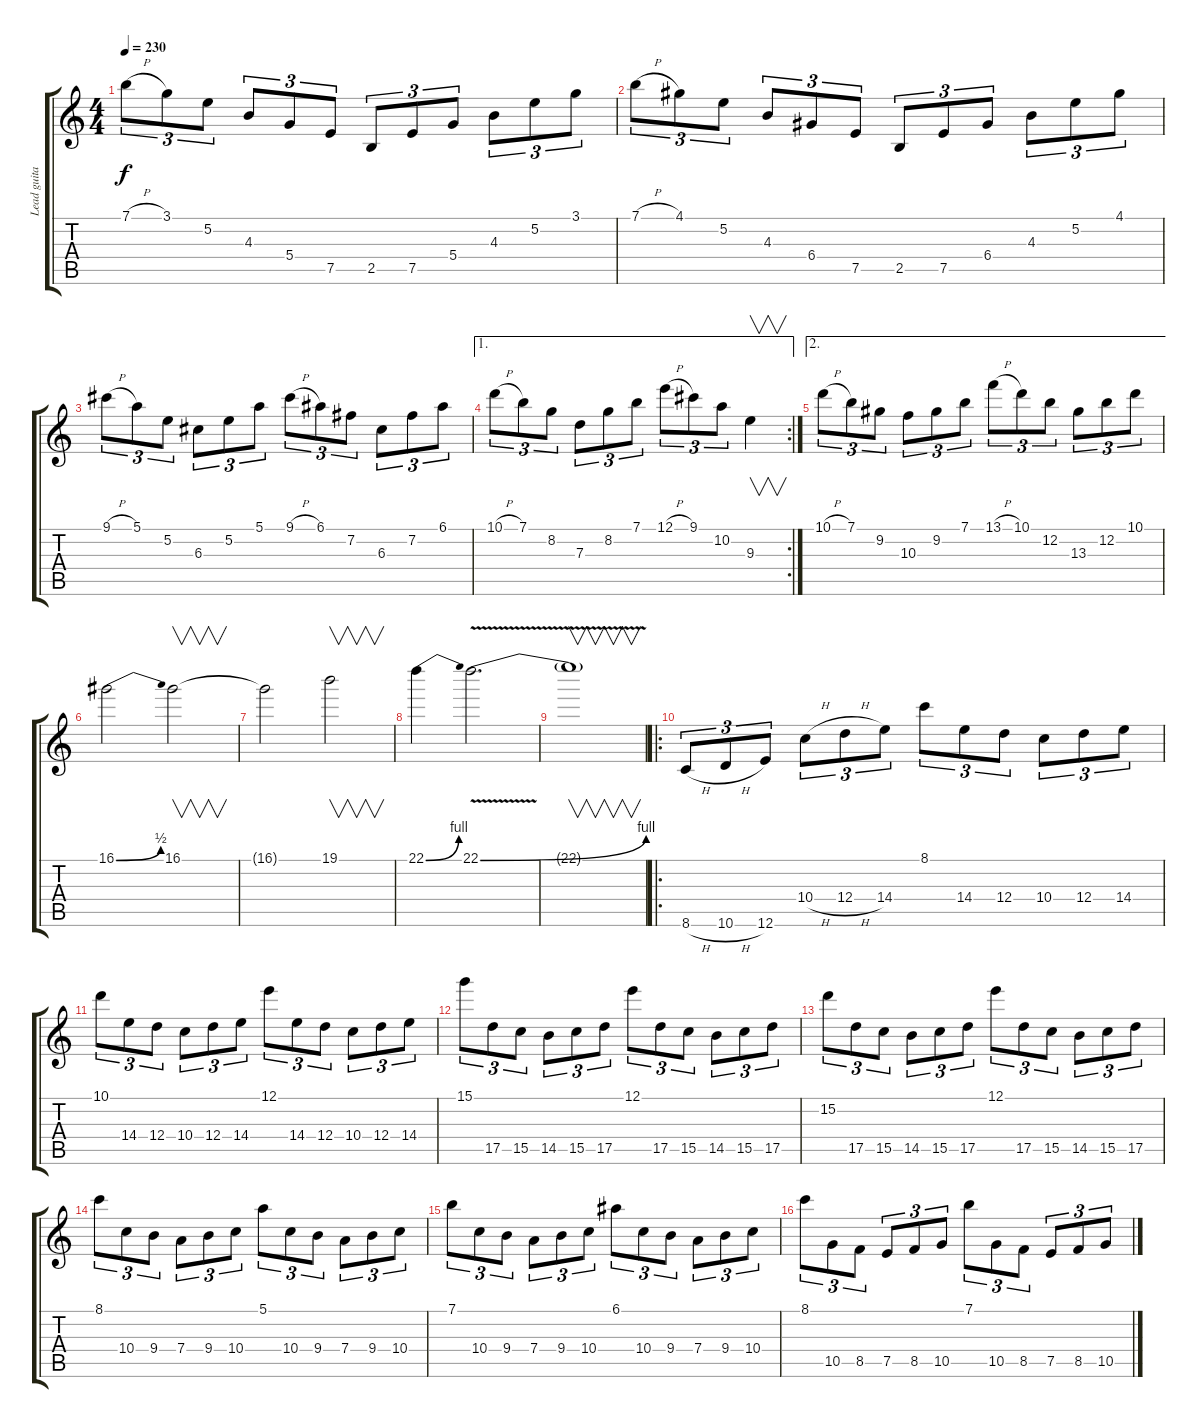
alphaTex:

\track ("Lead guitar" "Lead guita") {instrument distortionguitar}
\staff {score tabs}
\tuning (E4 B3 G3 D3 A2 E2) {hide}
\ts (4 4)
\tempo 230
\clef g2
\ks c
7.1{h}.8{tu (3 2) dy f} 3.1.8{tu (3 2)} 5.2.8{tu (3 2)} 4.3.8{tu (3 2)} 5.4.8{tu (3 2)} 7.5.8{tu (3 2)} 2.5.8{tu (3 2)} 7.5.8{tu (3 2)} 5.4.8{tu (3 2)} 4.3.8{tu (3 2)} 5.2.8{tu (3 2)} 3.1.8{tu (3 2)} |
7.1{h}.8{tu (3 2)} 4.1.8{tu (3 2)} 5.2.8{tu (3 2)} 4.3.8{tu (3 2)} 6.4.8{tu (3 2)} 7.5.8{tu (3 2)} 2.5.8{tu (3 2)} 7.5.8{tu (3 2)} 6.4.8{tu (3 2)} 4.3.8{tu (3 2)} 5.2.8{tu (3 2)} 4.1.8{tu (3 2)} |
9.1{h}.8{tu (3 2)} 5.1.8{tu (3 2)} 5.2.8{tu (3 2)} 6.3.8{tu (3 2)} 5.2.8{tu (3 2)} 5.1.8{tu (3 2)} 9.1{h}.8{tu (3 2)} 6.1.8{tu (3 2)} 7.2.8{tu (3 2)} 6.3.8{tu (3 2)} 7.2.8{tu (3 2)} 6.1.8{tu (3 2)} |
\ae 1
\rc 2
10.1{h}.8{tu (3 2)} 7.1.8{tu (3 2)} 8.2.8{tu (3 2)} 7.3.8{tu (3 2)} 8.2.8{tu (3 2)} 7.1.8{tu (3 2)} 12.1{h}.8{tu (3 2)} 9.1.8{tu (3 2)} 10.2.8{tu (3 2)} 9.3.4{v} |
\ae 2
10.1{h}.8{tu (3 2)} 7.1.8{tu (3 2)} 9.2.8{tu (3 2)} 10.3.8{tu (3 2)} 9.2.8{tu (3 2)} 7.1.8{tu (3 2)} 13.1{h}.8{tu (3 2)} 10.1.8{tu (3 2)} 12.2.8{tu (3 2)} 13.3.8{tu (3 2)} 12.2.8{tu (3 2)} 10.1.8{tu (3 2)} |
16.1{be (bend 0 0 60 2)}.2 16.1.2{v} |
16.1{t}.2 19.1.2{v} |
22.1{be (bend 0 0 60 4)}.4 22.1{be (bend 0 0 60 4) v}.2{d} |
22.1{t}.1{v} |
\ro
8.6{h}.8{tu (3 2)} 10.6{h}.8{tu (3 2)} 12.6.8{tu (3 2)} 10.4{h}.8{tu (3 2)} 12.4{h}.8{tu (3 2)} 14.4.8{tu (3 2)} 8.1.8{tu (3 2)} 14.4.8{tu (3 2)} 12.4.8{tu (3 2)} 10.4.8{tu (3 2)} 12.4.8{tu (3 2)} 14.4.8{tu (3 2)} |
10.1.8{tu (3 2)} 14.4.8{tu (3 2)} 12.4.8{tu (3 2)} 10.4.8{tu (3 2)} 12.4.8{tu (3 2)} 14.4.8{tu (3 2)} 12.1.8{tu (3 2)} 14.4.8{tu (3 2)} 12.4.8{tu (3 2)} 10.4.8{tu (3 2)} 12.4.8{tu (3 2)} 14.4.8{tu (3 2)} |
15.1.8{tu (3 2)} 17.5.8{tu (3 2)} 15.5.8{tu (3 2)} 14.5.8{tu (3 2)} 15.5.8{tu (3 2)} 17.5.8{tu (3 2)} 12.1.8{tu (3 2)} 17.5.8{tu (3 2)} 15.5.8{tu (3 2)} 14.5.8{tu (3 2)} 15.5.8{tu (3 2)} 17.5.8{tu (3 2)} |
15.2.8{tu (3 2)} 17.5.8{tu (3 2)} 15.5.8{tu (3 2)} 14.5.8{tu (3 2)} 15.5.8{tu (3 2)} 17.5.8{tu (3 2)} 12.1.8{tu (3 2)} 17.5.8{tu (3 2)} 15.5.8{tu (3 2)} 14.5.8{tu (3 2)} 15.5.8{tu (3 2)} 17.5.8{tu (3 2)} |
8.1.8{tu (3 2)} 10.4.8{tu (3 2)} 9.4.8{tu (3 2)} 7.4.8{tu (3 2)} 9.4.8{tu (3 2)} 10.4.8{tu (3 2)} 5.1.8{tu (3 2)} 10.4.8{tu (3 2)} 9.4.8{tu (3 2)} 7.4.8{tu (3 2)} 9.4.8{tu (3 2)} 10.4.8{tu (3 2)} |
7.1.8{tu (3 2)} 10.4.8{tu (3 2)} 9.4.8{tu (3 2)} 7.4.8{tu (3 2)} 9.4.8{tu (3 2)} 10.4.8{tu (3 2)} 6.1.8{tu (3 2)} 10.4.8{tu (3 2)} 9.4.8{tu (3 2)} 7.4.8{tu (3 2)} 9.4.8{tu (3 2)} 10.4.8{tu (3 2)} |
8.1.8{tu (3 2)} 10.5.8{tu (3 2)} 8.5.8{tu (3 2)} 7.5.8{tu (3 2)} 8.5.8{tu (3 2)} 10.5.8{tu (3 2)} 7.1.8{tu (3 2)} 10.5.8{tu (3 2)} 8.5.8{tu (3 2)} 7.5.8{tu (3 2)} 8.5.8{tu (3 2)} 10.5.8{tu (3 2)}
